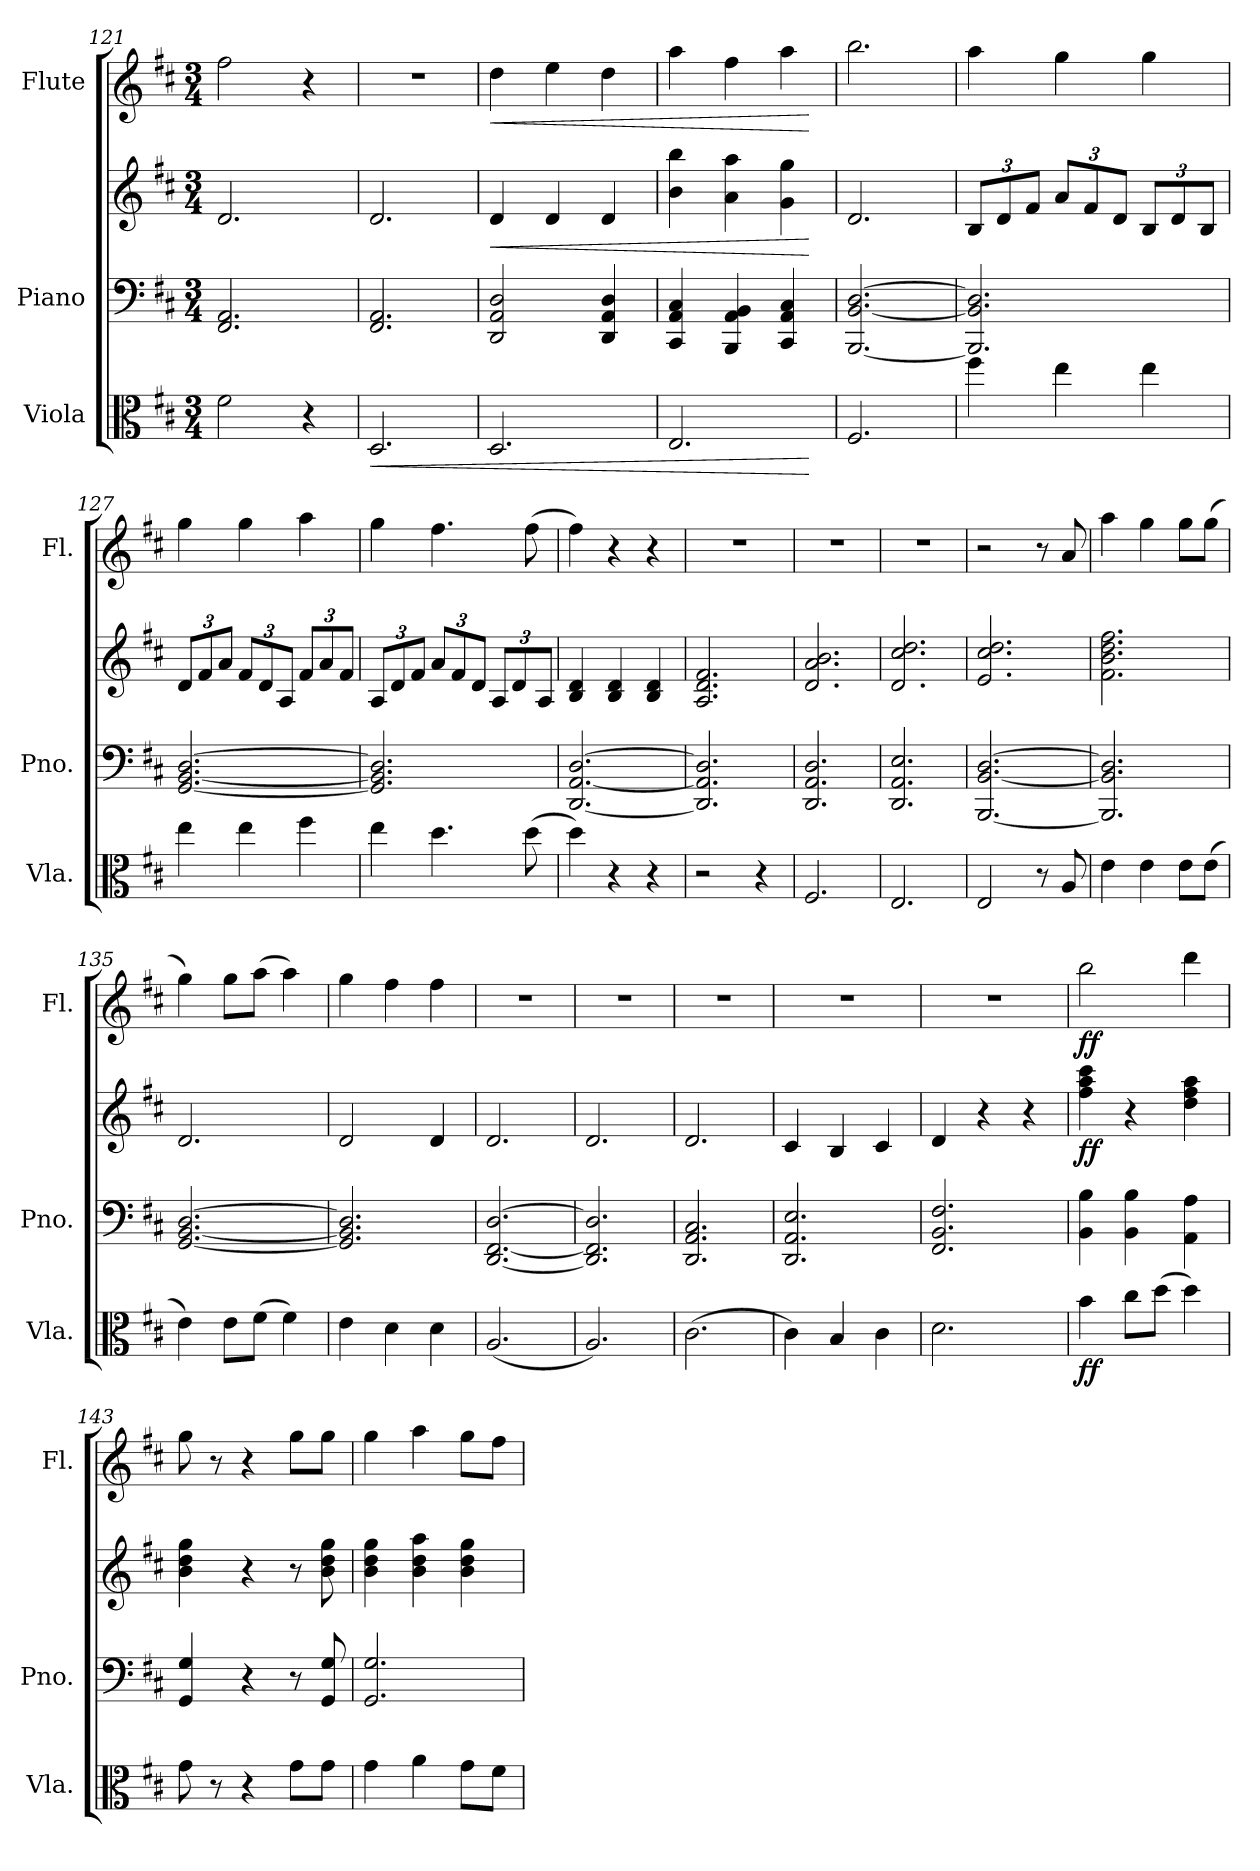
**kern	**dynam	**kern	**kern	**dynam	**kern	**dynam
*part3	*part3	*part2	*part2	*part2	*part1	*part1
*staff4	*staff4	*staff3	*staff2	*staff2/3	*staff1	*staff1
*I"Viola	*	*I"Piano	*	*	*I"Flute	*
*I'Vla.	*	*I'Pno.	*	*	*I'Fl.	*
*clefC3	*	*clefF4	*clefG2	*	*clefG2	*
*k[f#c#]	*	*k[f#c#]	*k[f#c#]	*	*k[f#c#]	*
*M3/4	*	*M3/4	*M3/4	*	*M3/4	*
=121	=121	=121	=121	=121	=121	=121
2f#\	.	2.FF#/ 2.AA/	2.d/	.	2ff#\	.
4r	.	.	.	.	4r	.
=122	=122	=122	=122	=122	=122	=122
!	!LO:HP:b	!	!	!	!	!
2.D/	<	2.FF#/ 2.AA/	2.d/	.	2.r	.
=123	=123	=123	=123	=123	=123	=123
!	!	!	!	!LO:HP:b	!	!LO:HP:b
2.D/	.	2DD/ 2AA/ 2D/	4d/	<	4dd\	<
.	.	.	4d/	.	4ee\	.
.	.	4DD/ 4AA/ 4D/	4d/	.	4dd\	.
=124	=124	=124	=124	=124	=124	=124
2.E/	.	4CC#/ 4AA/ 4C#/	4b\ 4bb\	.	4aa\	.
.	.	4BBB/ 4AA/ 4BB/	4a\ 4aa\	.	4ff#\	.
.	.	4CC#/ 4AA/ 4C#/	4g\ 4gg\	.	4aa\	.
.	[	.	.	[	.	[
=125	=125	=125	=125	=125	=125	=125
2.F#/	.	[2.BBB/ [2.BB/ [2.D/	2.d/	.	2.bb\	.
=126	=126	=126	=126	=126	=126	=126
*	*	*	*Xbrackettup	*	*	*
4ff#\	.	2.BBB/] 2.BB/] 2.D/]	12B/L	.	4aa\	.
.	.	.	12d/	.	.	.
.	.	.	12f#/J	.	.	.
4ee\	.	.	12a/L	.	4gg\	.
.	.	.	12f#/	.	.	.
.	.	.	12d/J	.	.	.
4ee\	.	.	12B/L	.	4gg\	.
.	.	.	12d/	.	.	.
.	.	.	12B/J	.	.	.
!!LO:LB:g=z
=127	=127	=127	=127	=127	=127	=127
4ee\	.	[2.GG/ [2.BB/ [2.D/	12d/L	.	4gg\	.
.	.	.	12f#/	.	.	.
.	.	.	12a/J	.	.	.
4ee\	.	.	12f#/L	.	4gg\	.
.	.	.	12d/	.	.	.
.	.	.	12A/J	.	.	.
4ff#\	.	.	12f#/L	.	4aa\	.
.	.	.	12a/	.	.	.
.	.	.	12f#/J	.	.	.
=128	=128	=128	=128	=128	=128	=128
4ee\	.	2.GG/] 2.BB/] 2.D/]	12A/L	.	4gg\	.
.	.	.	12d/	.	.	.
.	.	.	12f#/J	.	.	.
4.dd\	.	.	12a/L	.	4.ff#\	.
.	.	.	12f#/	.	.	.
.	.	.	12d/J	.	.	.
.	.	.	12A/L	.	.	.
.	.	.	12d/	.	.	.
(8dd\	.	.	.	.	(8ff#\	.
.	.	.	12A/J	.	.	.
=129	=129	=129	=129	=129	=129	=129
4dd\)	.	[2.DD/ [2.AA/ [2.D/	4B/ 4d/	.	4ff#\)	.
4r	.	.	4B/ 4d/	.	4r	.
4r	.	.	4B/ 4d/	.	4r	.
=130	=130	=130	=130	=130	=130	=130
2r	.	2.DD/] 2.AA/] 2.D/]	2.A/ 2.d/ 2.f#/	.	2.r	.
4r	.	.	.	.	.	.
=131	=131	=131	=131	=131	=131	=131
2.F#/	.	2.DD/ 2.AA/ 2.D/	2.d/ 2.a/ 2.b/	.	2.r	.
=132	=132	=132	=132	=132	=132	=132
2.E/	.	2.DD/ 2.AA/ 2.E/	2.d/ 2.cc#/ 2.dd/	.	2.r	.
!!LO:LB:g=z
=133	=133	=133	=133	=133	=133	=133
2E/	.	[2.BBB/ [2.BB/ [2.D/	2.e/ 2.cc#/ 2.dd/	.	2r	.
8r	.	.	.	.	8r	.
8A/	.	.	.	.	8a/	.
=134	=134	=134	=134	=134	=134	=134
4e\	.	2.BBB/] 2.BB/] 2.D/]	2.f#\ 2.b\ 2.dd\ 2.ff#\	.	4aa\	.
4e\	.	.	.	.	4gg\	.
8e\L	.	.	.	.	8gg\L	.
(8e\J	.	.	.	.	(8gg\J	.
=135	=135	=135	=135	=135	=135	=135
4e\)	.	[2.GG/ [2.BB/ [2.D/	2.d/	.	4gg\)	.
8e\L	.	.	.	.	8gg\L	.
(8f#\J	.	.	.	.	(8aa\J	.
4f#\)	.	.	.	.	4aa\)	.
=136	=136	=136	=136	=136	=136	=136
4e\	.	2.GG/] 2.BB/] 2.D/]	2d/	.	4gg\	.
4d\	.	.	.	.	4ff#\	.
4d\	.	.	4d/	.	4ff#\	.
=137	=137	=137	=137	=137	=137	=137
(2.A/	.	[2.DD/ [2.FF#/ [2.D/	2.d/	.	2.r	.
=138	=138	=138	=138	=138	=138	=138
2.A/)	.	2.DD/] 2.FF#/] 2.D/]	2.d/	.	2.r	.
=139	=139	=139	=139	=139	=139	=139
(2.c#\	.	2.DD/ 2.AA/ 2.C#/	2.d/	.	2.r	.
=140	=140	=140	=140	=140	=140	=140
4c#\)	.	2.DD/ 2.AA/ 2.E/	4c#/	.	2.r	.
4B/	.	.	4B/	.	.	.
4c#\	.	.	4c#/	.	.	.
!!LO:PB:g=z
=141	=141	=141	=141	=141	=141	=141
2.d\	.	2.FF#/ 2.BB/ 2.F#/	4d/	.	2.r	.
.	.	.	4r	.	.	.
.	.	.	4r	.	.	.
=142	=142	=142	=142	=142	=142	=142
!	!LO:DY:b	!	!	!LO:DY:b	!	!LO:DY:b
4b\	ff	4BB\ 4B\	4ff#\ 4aa\ 4ccc#\	ff	2bb\	ff
8cc#\L	.	4BB\ 4B\	4r	.	.	.
(8dd\J	.	.	.	.	.	.
4dd\)	.	4AA\ 4A\	4dd\ 4ff#\ 4aa\	.	4ddd\	.
=143	=143	=143	=143	=143	=143	=143
8g\	.	4GG/ 4G/	4b\ 4dd\ 4gg\	.	8gg\	.
8r	.	.	.	.	8r	.
4r	.	4r	4r	.	4r	.
8g\L	.	8r	8r	.	8gg\L	.
8g\J	.	8GG/ 8G/	8b\ 8dd\ 8gg\	.	8gg\J	.
=144	=144	=144	=144	=144	=144	=144
4g\	.	2.GG/ 2.G/	4b\ 4dd\ 4gg\	.	4gg\	.
4a\	.	.	4b\ 4dd\ 4aa\	.	4aa\	.
8g\L	.	.	4b\ 4dd\ 4gg\	.	8gg\L	.
8f#\J	.	.	.	.	8ff#\J	.
=	=	=	=	=	=	=
*-	*-	*-	*-	*-	*-	*-
